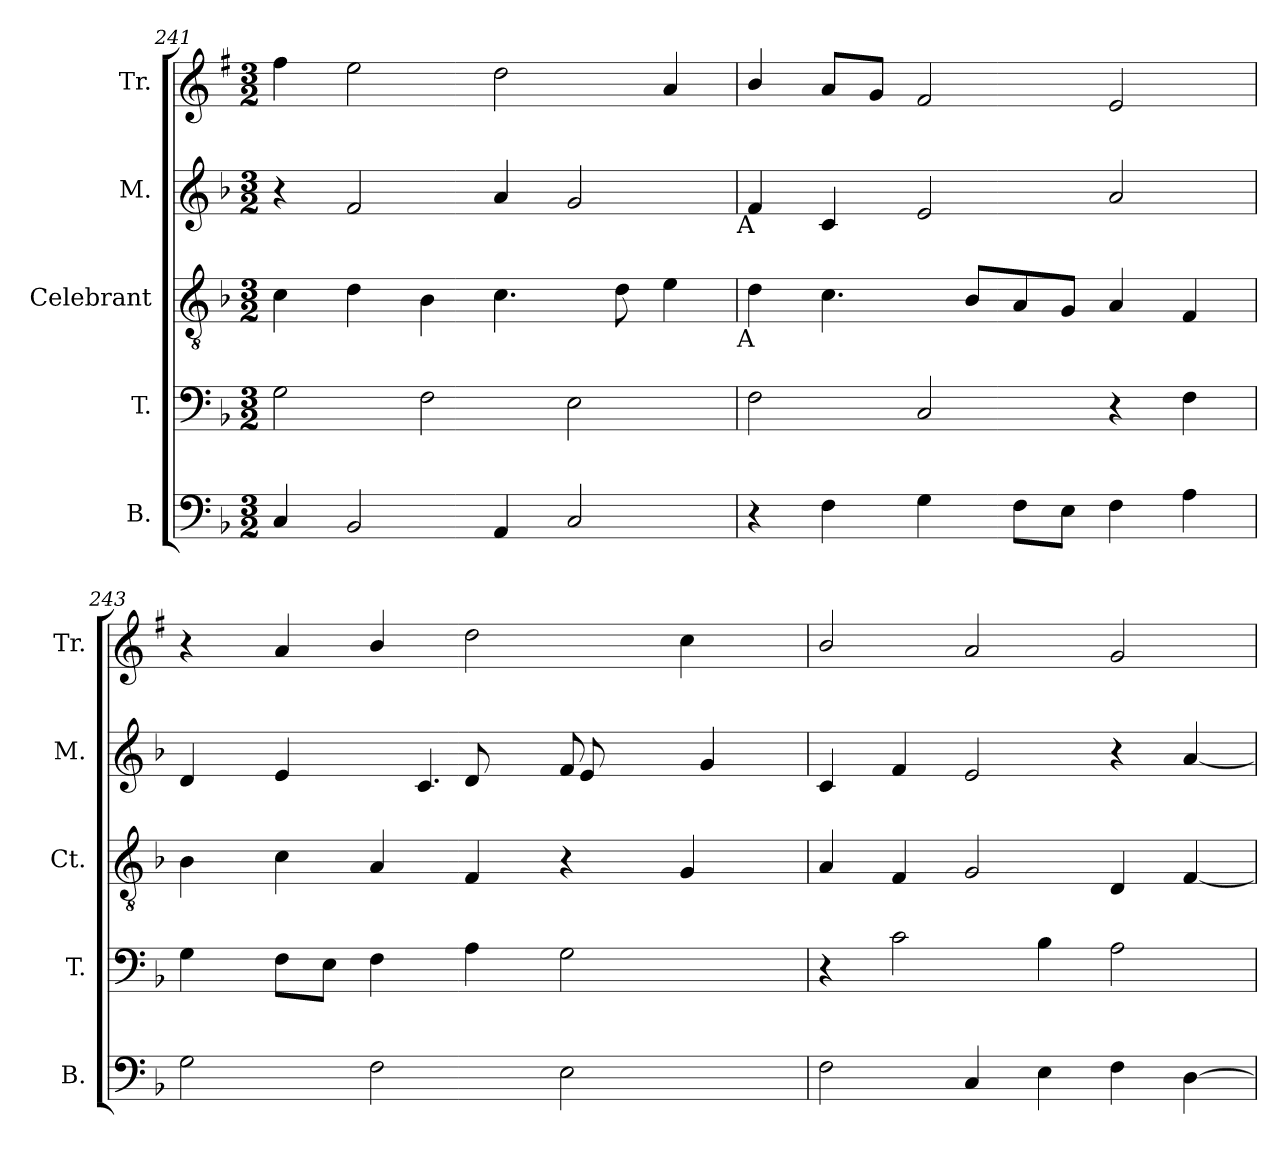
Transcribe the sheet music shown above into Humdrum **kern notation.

**kern	**kern	**kern	**kern	**kern
*part5	*part4	*part3	*part2	*part1
*staff5	*staff4	*staff3	*staff2	*staff1
*I"B.	*I"T.	*I"Celebrant	*I"M.	*I"Tr.
*I'B.	*I'T.	*I'Ct.	*I'M.	*I'Tr.
*clefF4	*clefF4	*clefGv2	*clefG2	*clefG2
*	*	*	*	*ITrd1c2
*k[b-]	*k[b-]	*k[b-]	*k[b-]	*k[b-]
*F:	*F:	*F:	*F:	*F:
*M3/2	*M3/2	*M3/2	*M3/2	*M3/2
=241	=241	=241	=241	=241
4C/	2G\	4c\	4r	4ee\
2BB-/	.	4d\	2f/	2dd\
.	2F\	4B-\	.	.
4AA/	.	4.c\	4a/	2cc\
2C/	2E\	.	2g/	.
.	.	8d\	.	.
.	.	4e\	.	4g/
!	!	!	!LO:TX:b:t=A	!
!	!	!LO:TX:b:t=A	!	!
=242	=242	=242	=242	=242
4r	2F\	4d\	4f/	4a/
4F\	.	4.c\	4c/	8g/L
.	.	.	.	8f/J
4G\	2C/	.	2e/	2e/
.	.	8B-/L	.	.
8F\L	.	8A/	.	.
8E\J	.	8G/J	.	.
4F\	4r	4A/	2a/	2d/
4A\	4F\	4F/	.	.
!!LO:LB:g=z
=243	=243	=243	=243	=243
*	*	*	*^	*
*	*	*	*	*^	*
*	*	*	*	*	*^	*
2G\	4G\	4B-\	8ryy	4d/	2.ryy	1ryy	4r
.	.	.	1ryy	.	.	.	.
.	8F\L	4c\	.	4e/	.	.	4g/
.	8E\J	.	.	.	.	.	.
2F\	4F\	4A/	.	8ryy	.	.	4a/
.	.	.	.	4.c/	.	.	.
.	4A\	4F/	.	.	8d/	.	2cc\
.	.	.	.	.	8ryy	.	.
2E\	2G\	4r	.	2ryy	32ryy	8f/	.
.	.	.	.	.	8e/	.	.
.	.	.	4ryy	.	.	8ryy	.
.	.	.	.	.	4.ryy	.	.
.	.	4G/	.	.	.	32ryy	4b-\
.	.	.	.	.	.	4g/	.
.	.	.	8ryy	.	.	.	.
32ryy	32ryy	32ryy	32ryy	32ryy	.	.	32ryy
*	*	*	*v	*v	*v	*v	*
=244	=244	=244	=244	=244
2F\	4r	4A/	4c/	2a/
.	2c\	4F/	4f/	.
4C/	.	2G/	2e/	2g/
4E\	4B-\	.	.	.
4F\	2A\	4D/	4r	2f/
[>4D\	.	[<4F/	[<4a/	.
=	=	=	=	=
*-	*-	*-	*-	*-
